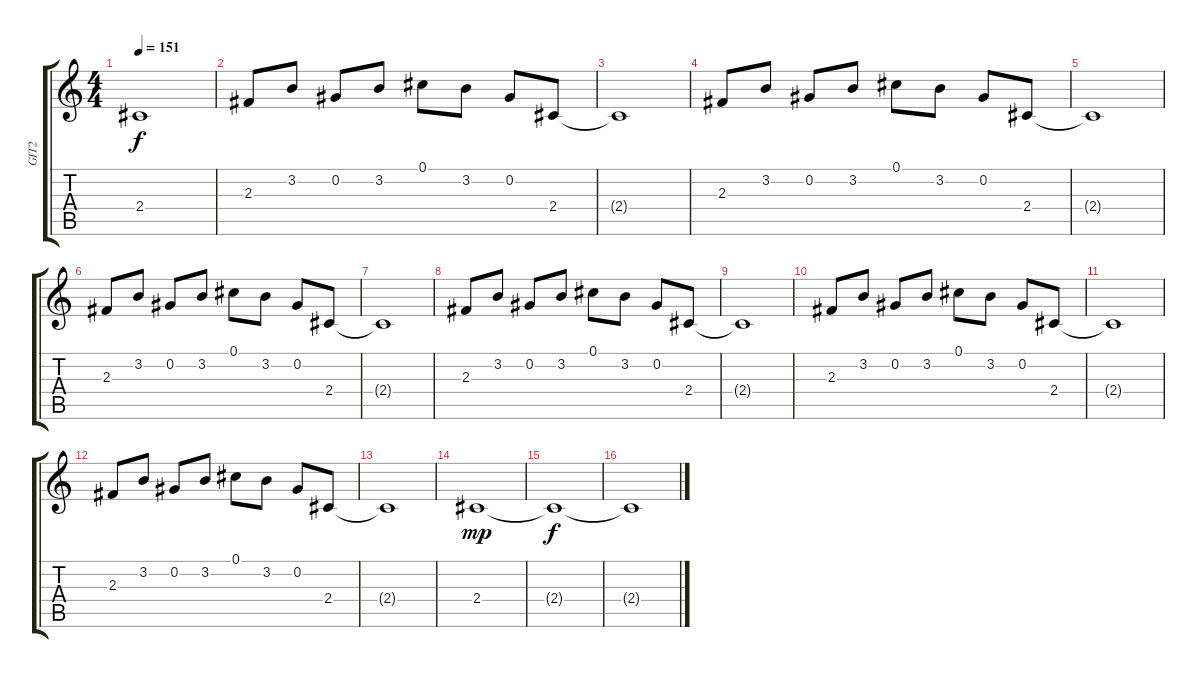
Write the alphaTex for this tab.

\track ("GIT2" "GIT2") {instrument overdrivenguitar}
\staff {score tabs}
\tuning (Db4 Ab3 E3 B2 Gb2 Db2) {hide}
\ts (4 4)
\tempo 151
\clef g2
\ks c
2.4{t}.1{dy f} |
2.3.8 3.2.8 0.2.8 3.2.8 0.1.8 3.2.8 0.2.8 2.4.8 |
2.4{t}.1 |
2.3.8 3.2.8 0.2.8 3.2.8 0.1.8 3.2.8 0.2.8 2.4.8 |
2.4{t}.1 |
2.3.8 3.2.8 0.2.8 3.2.8 0.1.8 3.2.8 0.2.8 2.4.8 |
2.4{t}.1 |
2.3.8 3.2.8 0.2.8 3.2.8 0.1.8 3.2.8 0.2.8 2.4.8 |
2.4{t}.1 |
2.3.8 3.2.8 0.2.8 3.2.8 0.1.8 3.2.8 0.2.8 2.4.8 |
2.4{t}.1 |
2.3.8 3.2.8 0.2.8 3.2.8 0.1.8 3.2.8 0.2.8 2.4.8 |
2.4{t}.1 |
2.4.1{dy mp} |
2.4{t}.1{dy f} |
2.4{t}.1
